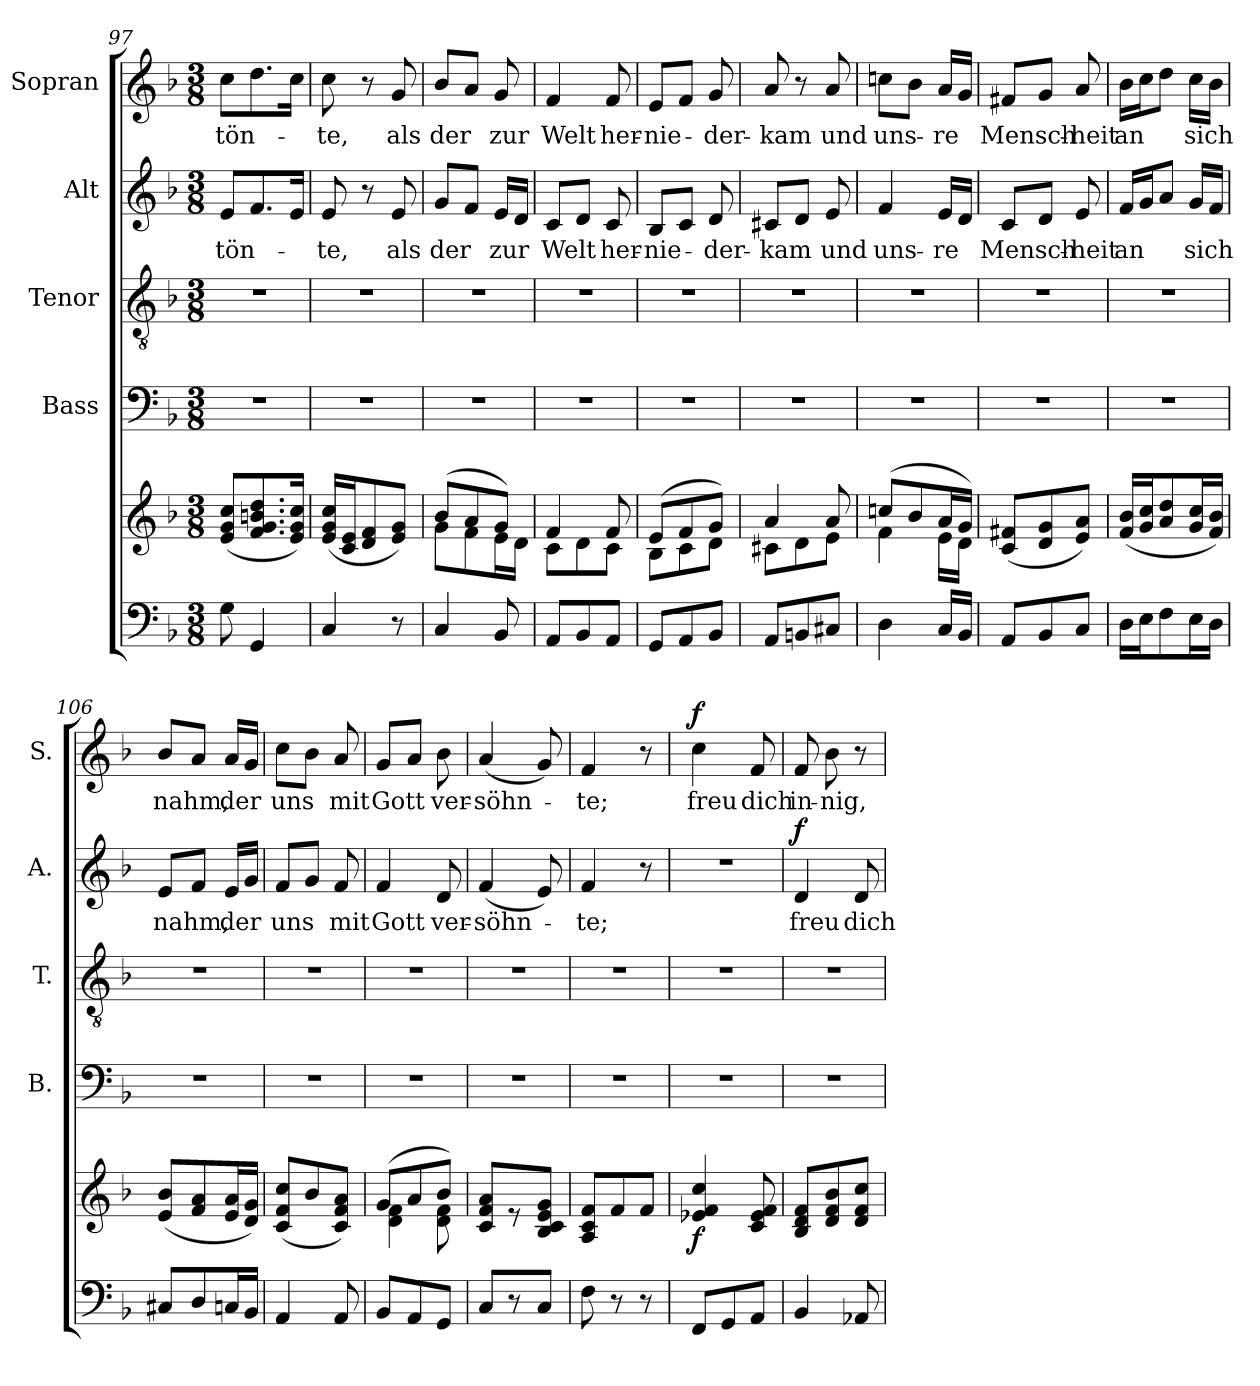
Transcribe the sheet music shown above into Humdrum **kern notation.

**kern	**kern	**dynam	**kern	**kern	**kern	**text	**dynam	**kern	**text	**dynam
*part5	*part5	*part5	*part4	*part3	*part2	*part2	*part2	*part1	*part1	*part1
*staff6	*staff5	*staff5/6	*staff4	*staff3	*staff2	*staff2	*staff2	*staff1	*staff1	*staff1
*	*	*	*I"Bass	*I"Tenor	*I"Alt	*	*	*I"Sopran	*	*
*	*	*	*I'B.	*I'T.	*I'A.	*	*	*I'S.	*	*
*clefF4	*clefG2	*	*clefF4	*clefGv2	*clefG2	*	*	*clefG2	*	*
*k[b-]	*k[b-]	*	*k[b-]	*k[b-]	*k[b-]	*	*	*k[b-]	*	*
*F:	*F:	*	*F:	*F:	*F:	*	*	*F:	*	*
*M3/8	*M3/8	*	*M3/8	*M3/8	*M3/8	*	*	*M3/8	*	*
=97	=97	=97	=97	=97	=97	=97	=97	=97	=97	=97
!	!	!	!	!	!	!LO:LY:b	!	!	!LO:LY:b	!
8G\	(<8e/ 8g/ 8cc/L	.	4.r	4.r	8e/L	tön-	.	8cc\L	tön-	.
4GG/	8.f/ 8.g/ 8.bn/ 8.dd/	.	.	.	8.f/	.	.	8.dd\	.	.
.	16e/ 16g/ 16cc/Jk)	.	.	.	16e/Jk	.	.	16cc\Jk	.	.
=98	=98	=98	=98	=98	=98	=98	=98	=98	=98	=98
!	!	!	!	!	!	!LO:LY:b	!	!	!LO:LY:b	!
4C/	(<16e/ 16g/ 16cc/LL	.	4.r	4.r	8e/	-te,	.	8cc\	-te,	.
.	16c/ 16e/J	.	.	.	.	.	.	.	.	.
.	8d/ 8f/	.	.	.	8r	.	.	8r	.	.
!	!	!	!	!	!	!LO:LY:b	!	!	!LO:LY:b	!
8r	8e/ 8g/J)	.	.	.	8e/	als	.	8g/	als	.
=99	=99	=99	=99	=99	=99	=99	=99	=99	=99	=99
*	*^	*	*	*	*	*	*	*	*	*
!	!	!	!	!	!	!	!LO:LY:b	!	!	!LO:LY:b	!
4C/	(>8b-/L	8g\L	.	4.r	4.r	8g/L	der	.	8b-/L	der	.
.	8a/	8f\	.	.	.	8f/J	.	.	8a/J	.	.
!	!	!	!	!	!	!	!LO:LY:b	!	!	!LO:LY:b	!
8BB-/	8g/J)	16e\L	.	.	.	16e/LL	zur	.	8g/	zur	.
.	.	16d\JJ	.	.	.	16d/JJ	.	.	.	.	.
!!LO:PB:g=z
=100	=100	=100	=100	=100	=100	=100	=100	=100	=100	=100	=100
!	!	!	!	!	!	!	!LO:LY:b	!	!	!LO:LY:b	!
8AA/L	4f/	8c\L	.	4.r	4.r	8c/L	Welt	.	4f/	Welt	.
8BB-/	.	8d\	.	.	.	8d/J	.	.	.	.	.
!	!	!	!	!	!	!	!LO:LY:b	!	!	!LO:LY:b	!
8AA/J	8f/	8c\J	.	.	.	8c/	her-	.	8f/	her-	.
=101	=101	=101	=101	=101	=101	=101	=101	=101	=101	=101	=101
!	!	!	!	!	!	!	!LO:LY:b	!	!	!LO:LY:b	!
8GG/L	(>8e/L	8B-\L	.	4.r	4.r	8B-/L	-nie-	.	8e/L	-nie-	.
8AA/	8f/	8c\	.	.	.	8c/J	.	.	8f/J	.	.
!	!	!	!	!	!	!	!LO:LY:b	!	!	!LO:LY:b	!
8BB-/J	8g/J)	8d\J	.	.	.	8d/	-der-	.	8g/	-der-	.
=102	=102	=102	=102	=102	=102	=102	=102	=102	=102	=102	=102
!	!	!	!	!	!	!	!LO:LY:b	!	!	!LO:LY:b	!
8AA/L	4a/	8c#X\L	.	4.r	4.r	8c#X/L	-kam	.	8a/	-kam	.
8BBn/	.	8d\	.	.	.	8d/J	.	.	8r	.	.
!	!	!	!	!	!	!	!LO:LY:b	!	!	!LO:LY:b	!
8C#X/J	8a/	8e\J	.	.	.	8e/	und	.	8a/	und	.
=103	=103	=103	=103	=103	=103	=103	=103	=103	=103	=103	=103
!	!	!	!	!	!	!	!LO:LY:b	!	!	!LO:LY:b	!
4D\	(>8ccn/L	4f\	.	4.r	4.r	4f/	uns-	.	8ccn\L	uns-	.
.	8b-/	.	.	.	.	.	.	.	8b-\J	.	.
!	!	!	!	!	!	!	!LO:LY:b	!	!	!LO:LY:b	!
16C/LL	16a/L	16e\LL	.	.	.	16e/LL	-re	.	16a/LL	-re	.
16BB-/JJ	16g/JJ)	16d\JJ	.	.	.	16d/JJ	.	.	16g/JJ	.	.
=104	=104	=104	=104	=104	=104	=104	=104	=104	=104	=104	=104
!	!	!	!	!	!	!	!LO:LY:b	!	!	!LO:LY:b	!
*	*v	*v	*	*	*	*	*	*	*	*	*
8AA/L	(<8c/ 8f#X/L	.	4.r	4.r	8c/L	Mensch-	.	8f#X/L	Mensch-	.
8BB-/	8d/ 8g/	.	.	.	8d/J	.	.	8g/J	.	.
!	!	!	!	!	!	!LO:LY:b	!	!	!LO:LY:b	!
8C/J	8e/ 8a/J)	.	.	.	8e/	-heit	.	8a/	-heit	.
=105	=105	=105	=105	=105	=105	=105	=105	=105	=105	=105
!	!	!	!	!	!	!LO:LY:b	!	!	!LO:LY:b	!
16D\LL	(<16f/ 16b-/LL	.	4.r	4.r	16f/LL	an	.	16b-\LL	an	.
16E\J	16g/ 16cc/J	.	.	.	16g/J	.	.	16cc\J	.	.
8F\	8a/ 8dd/	.	.	.	8a/J	.	.	8dd\J	.	.
!	!	!	!	!	!	!LO:LY:b	!	!	!LO:LY:b	!
16E\L	16g/ 16cc/L	.	.	.	16g/LL	sich	.	16cc\LL	sich	.
16D\JJ	16f/ 16b-/JJ)	.	.	.	16f/JJ	.	.	16b-\JJ	.	.
=106	=106	=106	=106	=106	=106	=106	=106	=106	=106	=106
!	!	!	!	!	!	!LO:LY:b	!	!	!LO:LY:b	!
8C#X/L	(<8e/ 8b-/L	.	4.r	4.r	8e/L	nahm,	.	8b-/L	nahm,	.
8D/	8f/ 8a/	.	.	.	8f/J	.	.	8a/J	.	.
!	!	!	!	!	!	!LO:LY:b	!	!	!LO:LY:b	!
16Cn/L	16e/ 16a/L	.	.	.	16e/LL	der	.	16a/LL	der	.
16BB-/JJ	16d/ 16g/JJ)	.	.	.	16g/JJ	.	.	16g/JJ	.	.
!!LO:LB:g=z
=107	=107	=107	=107	=107	=107	=107	=107	=107	=107	=107
!	!	!	!	!	!	!LO:LY:b	!	!	!LO:LY:b	!
4AA/	(>8c/ 8f/ 8cc/L	.	4.r	4.r	8f/L	uns	.	8cc\L	uns	.
.	8b-/	.	.	.	8g/J	.	.	8b-\J	.	.
!	!	!	!	!	!	!LO:LY:b	!	!	!LO:LY:b	!
8AA/	8c/ 8f/ 8a/J)	.	.	.	8f/	mit	.	8a/	mit	.
=108	=108	=108	=108	=108	=108	=108	=108	=108	=108	=108
*	*^	*	*	*	*	*	*	*	*	*
!	!	!	!	!	!	!	!LO:LY:b	!	!	!LO:LY:b	!
8BB-/L	(>8g/L	4d\ 4f\	.	4.r	4.r	4f/	Gott	.	8g/L	Gott	.
8AA/	8a/	.	.	.	.	.	.	.	8a/J	.	.
!	!	!	!	!	!	!	!LO:LY:b	!	!	!LO:LY:b	!
8GG/J	8b-/J)	8d\ 8f\	.	.	.	8d/	ver-	.	8b-\	ver-	.
=109	=109	=109	=109	=109	=109	=109	=109	=109	=109	=109	=109
!	!	!	!	!	!	!	!LO:LY:b	!	!	!LO:LY:b	!
*	*v	*v	*	*	*	*	*	*	*	*	*
8C/L	8c/ 8f/ 8a/L	.	4.r	4.r	(<4f/	-söhn-	.	(<4a/	-söhn-	.
8r	8r	.	.	.	.	.	.	.	.	.
8C/J	8B-/ 8c/ 8e/ 8g/J	.	.	.	8e/)	.	.	8g/)	.	.
=110	=110	=110	=110	=110	=110	=110	=110	=110	=110	=110
!	!	!	!	!	!	!LO:LY:b	!	!	!LO:LY:b	!
8F\	8A/ 8c/ 8f/L	.	4.r	4.r	4f/	-te;	.	4f/	-te;	.
8r	8f/	.	.	.	.	.	.	.	.	.
8r	8f/J	.	.	.	8r	.	.	8r	.	.
=111	=111	=111	=111	=111	=111	=111	=111	=111	=111	=111
!	!	!LO:DY:b	!	!	!	!	!	!	!LO:LY:b	!LO:DY:a
8FF/L	4e-X/ 4f/ 4cc/	f	4.r	4.r	4.r	.	.	4cc\	freu	f
8GG/	.	.	.	.	.	.	.	.	.	.
!	!	!	!	!	!	!	!	!	!LO:LY:b	!
8AA/J	8c/ 8e-/ 8f/	.	.	.	.	.	.	8f/	dich	.
=112	=112	=112	=112	=112	=112	=112	=112	=112	=112	=112
!	!	!	!	!	!	!LO:LY:b	!LO:DY:a	!	!LO:LY:b	!
4BB-/	8B-/ 8d/ 8f/L	.	4.r	4.r	4d/	freu	f	8f/	in-	.
!	!	!	!	!	!	!	!	!	!LO:LY:b	!
.	8d/ 8f/ 8b-/	.	.	.	.	.	.	8b-\	-nig,	.
!	!	!	!	!	!	!LO:LY:b	!	!	!	!
8AA-X/	8d/ 8f/ 8cc/J	.	.	.	8d/	dich	.	8r	.	.
=	=	=	=	=	=	=	=	=	=	=
*-	*-	*-	*-	*-	*-	*-	*-	*-	*-	*-
